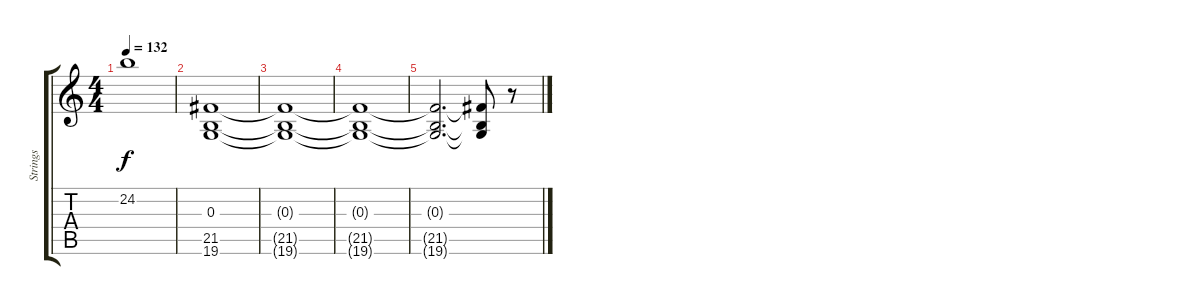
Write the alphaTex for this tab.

\track ("Strings" "Strings") {instrument synthstrings2}
\staff {score tabs}
\tuning (E4 B3 G3 D3 A2 E2) {hide}
\ts (4 4)
\tempo 132
\clef g2
\ks c
24.2.1{dy f} |
(0.3 21.5 19.6).1 |
(0.3{t} 21.5{t} 19.6{t}).1 |
(0.3{t} 21.5{t} 19.6{t}).1 |
(0.3{t} 21.5{t} 19.6{t}).2{d} (0.3{t} 21.5{t} 19.6{t}).8 r.8
